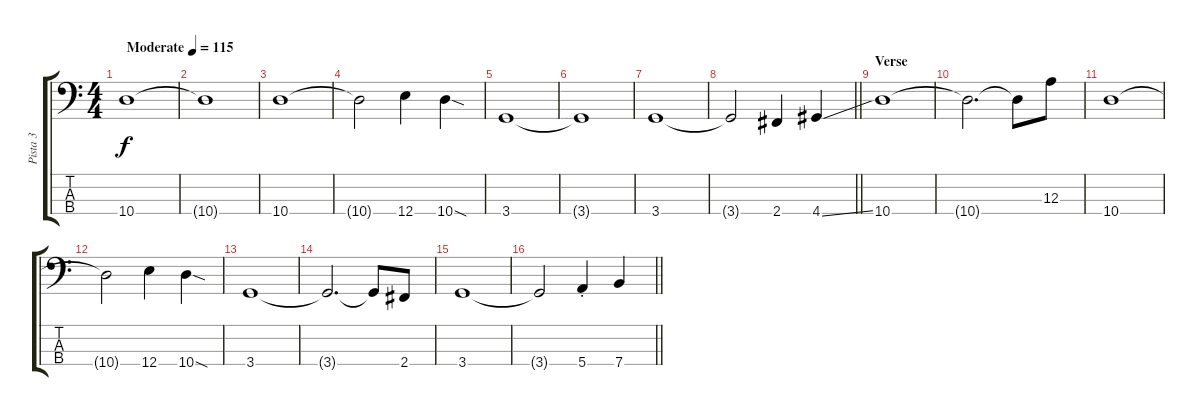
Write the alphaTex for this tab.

\track ("Pista 3" "Pista 3") {instrument electricbassfinger}
\staff {score tabs}
\tuning (G2 D2 A1 E1) {hide}
\ts (4 4)
\tempo (115 "Moderate")
\clef f4
\ks c
10.4.1{dy f instrument electricbassfinger} |
10.4{t}.1 |
10.4.1 |
10.4{t}.2 12.4.4 10.4{sod}.4 |
3.4.1 |
3.4{t}.1 |
3.4.1 |
\barLineRight lightlight
3.4{t}.2 2.4.4 4.4{ss}.4 |
\section ("" "Verse")
10.4.1 |
10.4{t}.2{d} 10.4{t}.8 12.3.8 |
10.4.1 |
10.4{t}.2 12.4.4 10.4{sod}.4 |
3.4.1 |
3.4{t}.2{d} 3.4{t}.8 2.4.8 |
3.4.1 |
\barLineRight lightlight
3.4{t}.2 5.4{st}.4 7.4{ss}.4
